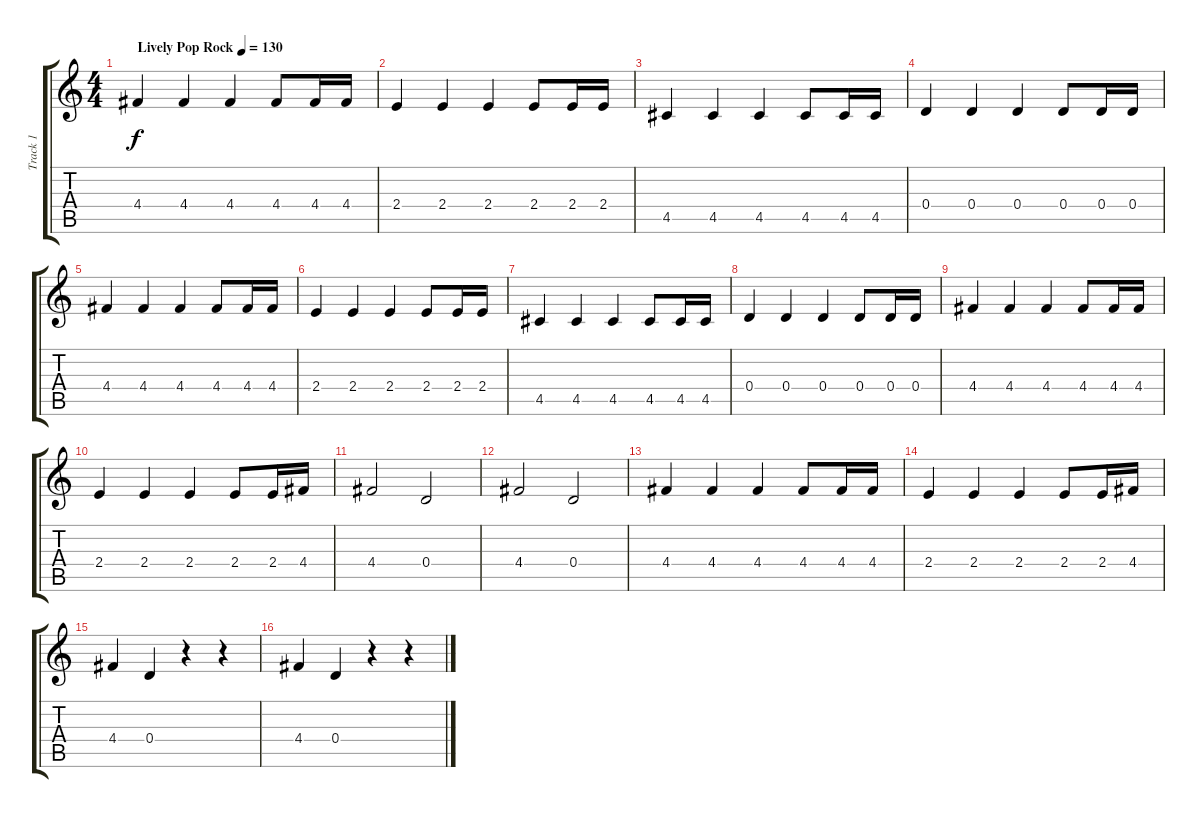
\track ("Track 1" "Track 1") {instrument acousticguitarsteel}
\staff {score tabs}
\tuning (E4 B3 G3 D3 A2 E2) {hide}
\ts (4 4)
\tempo (130 "Lively Pop Rock")
\clef g2
\ks c
4.4.4{dy f instrument acousticguitarsteel} 4.4.4 4.4.4 4.4.8 4.4.16 4.4.16 |
2.4.4 2.4.4 2.4.4 2.4.8 2.4.16 2.4.16 |
4.5.4 4.5.4 4.5.4 4.5.8 4.5.16 4.5.16 |
0.4.4 0.4.4 0.4.4 0.4.8 0.4.16 0.4.16 |
4.4.4 4.4.4 4.4.4 4.4.8 4.4.16 4.4.16 |
2.4.4 2.4.4 2.4.4 2.4.8 2.4.16 2.4.16 |
4.5.4 4.5.4 4.5.4 4.5.8 4.5.16 4.5.16 |
0.4.4 0.4.4 0.4.4 0.4.8 0.4.16 0.4.16 |
4.4.4 4.4.4 4.4.4 4.4.8 4.4.16 4.4.16 |
2.4.4 2.4.4 2.4.4 2.4.8 2.4.16 4.4.16 |
4.4.2 0.4.2 |
4.4.2 0.4.2 |
4.4.4 4.4.4 4.4.4 4.4.8 4.4.16 4.4.16 |
2.4.4 2.4.4 2.4.4 2.4.8 2.4.16 4.4.16 |
4.4.4 0.4.4 r.4 r.4 |
4.4.4 0.4.4 r.4 r.4
